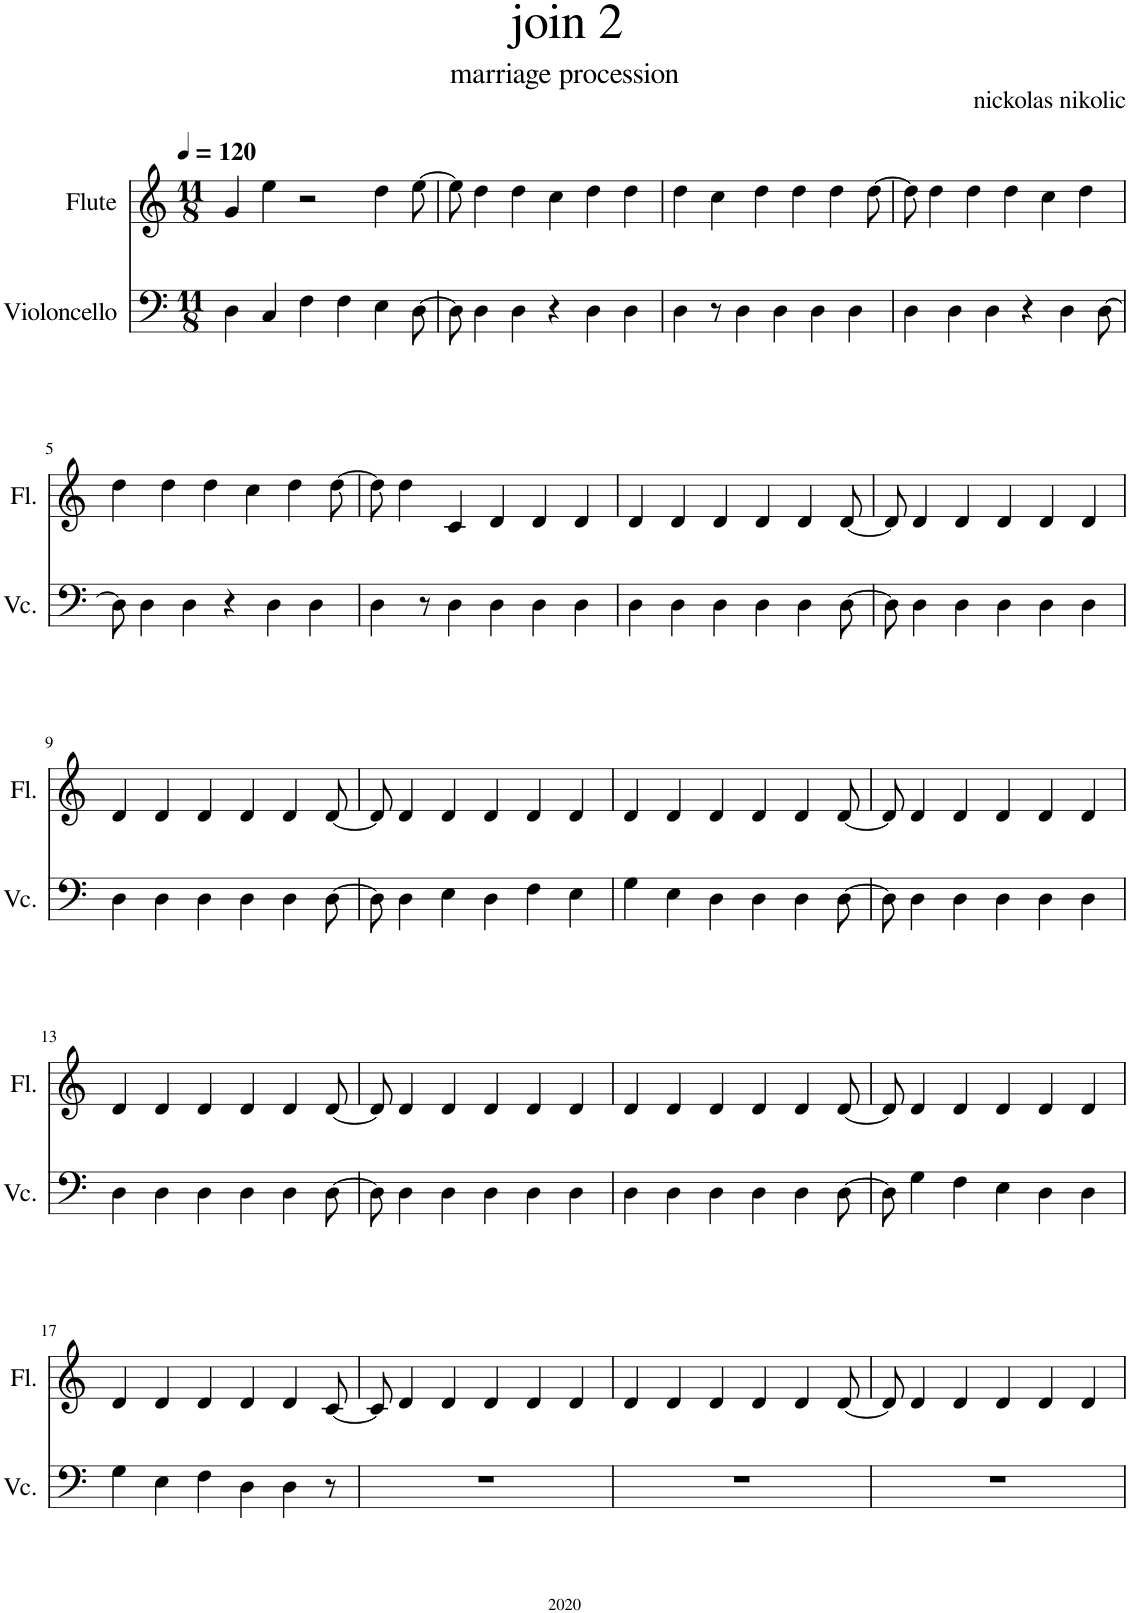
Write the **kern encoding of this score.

**kern	**kern
*part2	*part1
*staff2	*staff1
*I"Violoncello	*I"Flute
*I'Vc.	*I'Fl.
*clefF4	*clefG2
*k[]	*k[]
*M11/8	*M11/8
*MM120	*MM120
=1	=1
4D\	4g/
4C/	4ee\
4F\	2r
4F\	.
4E\	4dd\
[8D\	[8ee\
=2	=2
8D\]	8ee\]
4D\	4dd\
4D\	4dd\
4r	4cc\
4D\	4dd\
4D\	4dd\
=3	=3
4D\	4dd\
8r	4cc\
4D\	.
.	4dd\
4D\	.
.	4dd\
4D\	.
.	4dd\
4D\	.
.	[8dd\
=4	=4
4D\	8dd\]
.	4dd\
4D\	.
.	4dd\
4D\	.
.	4dd\
4r	.
.	4cc\
4D\	.
.	4dd\
[8D\	.
!!LO:LB:g=z
=5	=5
8D\]	4dd\
4D\	.
.	4dd\
4D\	.
.	4dd\
4r	.
.	4cc\
4D\	.
.	4dd\
4D\	.
.	[8dd\
=6	=6
4D\	8dd\]
.	4dd\
8r	.
4D\	4c/
4D\	4d/
4D\	4d/
4D\	4d/
=7	=7
4D\	4d/
4D\	4d/
4D\	4d/
4D\	4d/
4D\	4d/
[8D\	[8d/
=8	=8
8D\]	8d/]
4D\	4d/
4D\	4d/
4D\	4d/
4D\	4d/
4D\	4d/
!!LO:LB:g=z
=9	=9
4D\	4d/
4D\	4d/
4D\	4d/
4D\	4d/
4D\	4d/
[8D\	[8d/
=10	=10
8D\]	8d/]
4D\	4d/
4E\	4d/
4D\	4d/
4F\	4d/
4E\	4d/
=11	=11
4G\	4d/
4E\	4d/
4D\	4d/
4D\	4d/
4D\	4d/
[8D\	[8d/
=12	=12
8D\]	8d/]
4D\	4d/
4D\	4d/
4D\	4d/
4D\	4d/
4D\	4d/
!!LO:LB:g=z
=13	=13
4D\	4d/
4D\	4d/
4D\	4d/
4D\	4d/
4D\	4d/
[8D\	[8d/
=14	=14
8D\]	8d/]
4D\	4d/
4D\	4d/
4D\	4d/
4D\	4d/
4D\	4d/
=15	=15
4D\	4d/
4D\	4d/
4D\	4d/
4D\	4d/
4D\	4d/
[8D\	[8d/
=16	=16
8D\]	8d/]
4G\	4d/
4F\	4d/
4E\	4d/
4D\	4d/
4D\	4d/
!!LO:LB:g=z
=17	=17
4G\	4d/
4E\	4d/
4F\	4d/
4D\	4d/
4D\	4d/
8r	[8c/
=18	=18
8%11r	8c/]
.	4d/
.	4d/
.	4d/
.	4d/
.	4d/
=19	=19
8%11r	4d/
.	4d/
.	4d/
.	4d/
.	4d/
.	[8d/
=20	=20
8%11r	8d/]
.	4d/
.	4d/
.	4d/
.	4d/
.	4d/
=	=
*-	*-
